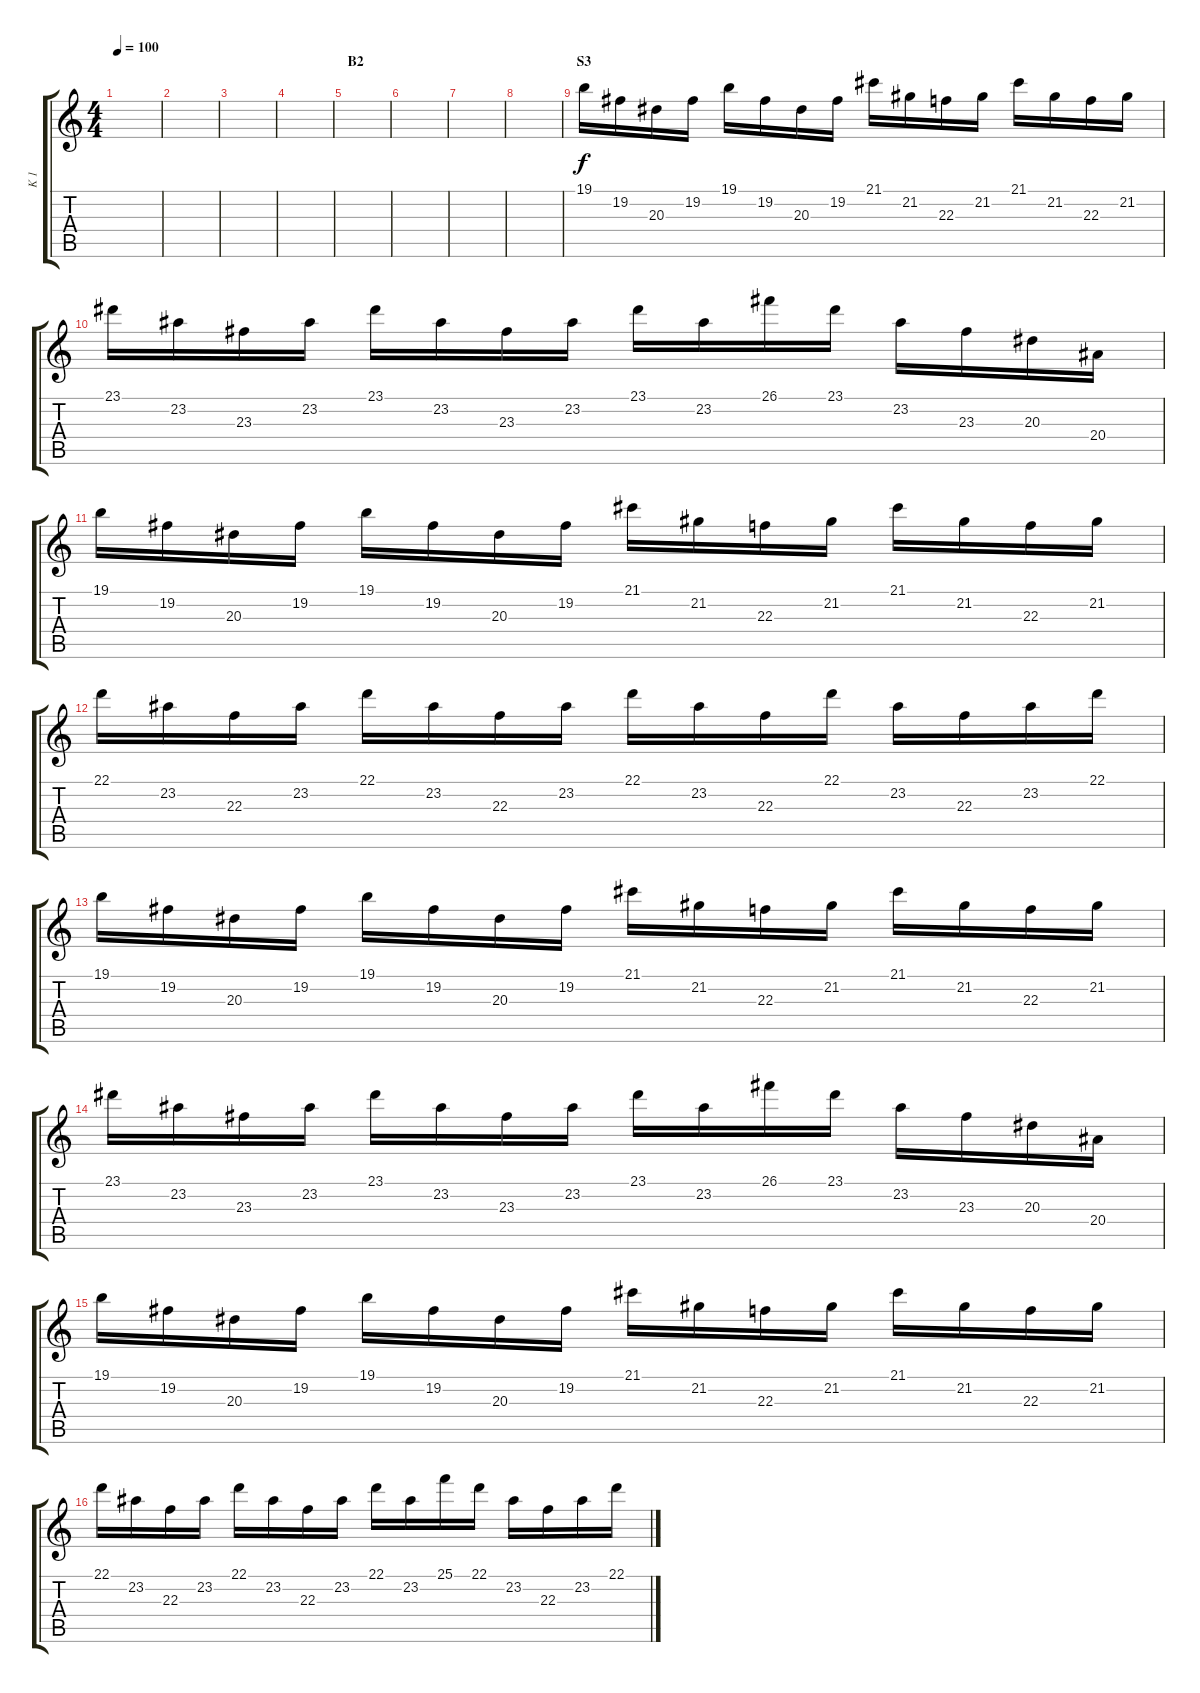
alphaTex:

\track ("K 1" "K 1") {instrument harpsichord}
\staff {score tabs}
\tuning (E4 B3 G3 D3 A2 E2) {hide}
\ts (4 4)
\tempo 100
\clef g2
\ks c
|
|
|
|
\section ("" "B2")
|
|
|
|
\section ("" "S3")
19.1.16 19.2.16 20.3.16 19.2.16 19.1.16 19.2.16 20.3.16 19.2.16 21.1.16 21.2.16 22.3.16 21.2.16 21.1.16 21.2.16 22.3.16 21.2.16 |
23.1.16 23.2.16 23.3.16 23.2.16 23.1.16 23.2.16 23.3.16 23.2.16 23.1.16 23.2.16 26.1.16 23.1.16 23.2.16 23.3.16 20.3.16 20.4.16 |
19.1.16 19.2.16 20.3.16 19.2.16 19.1.16 19.2.16 20.3.16 19.2.16 21.1.16 21.2.16 22.3.16 21.2.16 21.1.16 21.2.16 22.3.16 21.2.16 |
22.1.16 23.2.16 22.3.16 23.2.16 22.1.16 23.2.16 22.3.16 23.2.16 22.1.16 23.2.16 22.3.16 22.1.16 23.2.16 22.3.16 23.2.16 22.1.16 |
19.1.16 19.2.16 20.3.16 19.2.16 19.1.16 19.2.16 20.3.16 19.2.16 21.1.16 21.2.16 22.3.16 21.2.16 21.1.16 21.2.16 22.3.16 21.2.16 |
23.1.16 23.2.16 23.3.16 23.2.16 23.1.16 23.2.16 23.3.16 23.2.16 23.1.16 23.2.16 26.1.16 23.1.16 23.2.16 23.3.16 20.3.16 20.4.16 |
19.1.16 19.2.16 20.3.16 19.2.16 19.1.16 19.2.16 20.3.16 19.2.16 21.1.16 21.2.16 22.3.16 21.2.16 21.1.16 21.2.16 22.3.16 21.2.16 |
22.1.16 23.2.16 22.3.16 23.2.16 22.1.16 23.2.16 22.3.16 23.2.16 22.1.16 23.2.16 25.1.16 22.1.16 23.2.16 22.3.16 23.2.16 22.1.16
